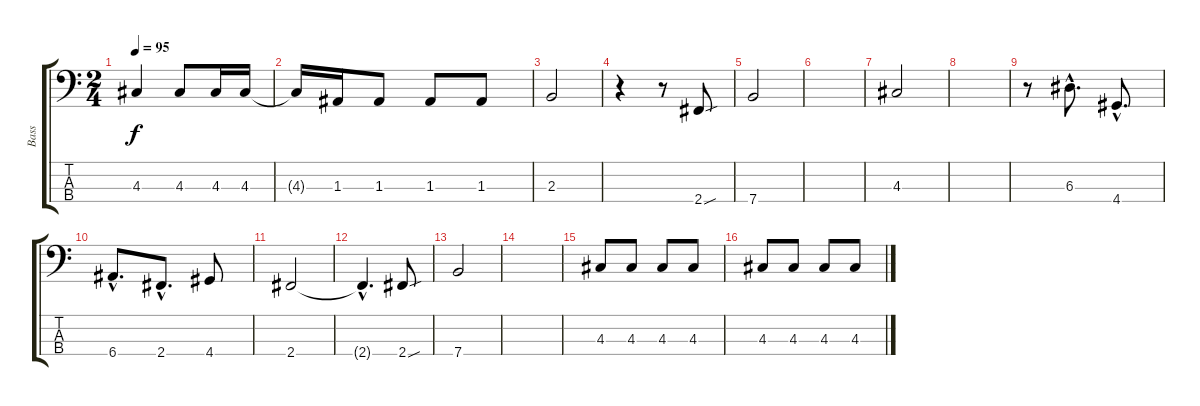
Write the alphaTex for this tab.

\track ("Bass" "Bass") {instrument electricbassfinger}
\staff {score tabs}
\tuning (G2 D2 A1 E1) {hide}
\ts (2 4)
\tempo 95
\clef f4
\ks c
4.3.4{dy f} 4.3.8 4.3.16 4.3.16 |
4.3{t}.16 1.3.16 1.3.8 1.3.8 1.3.8 |
2.3.2 |
r.4 r.8 2.4{sou}.8 |
7.4.2 |
|
4.3.2 |
|
r.8 6.3{hac}.8{d} 4.4{hac}.8{d} |
6.4{hac}.8{d} 2.4{hac}.8{d} 4.4.8 |
2.4.2 |
2.4{hac t}.4{d} 2.4{sou}.8 |
7.4.2 |
|
4.3.8 4.3.8 4.3.8 4.3.8 |
4.3.8 4.3.8 4.3.8 4.3.8
